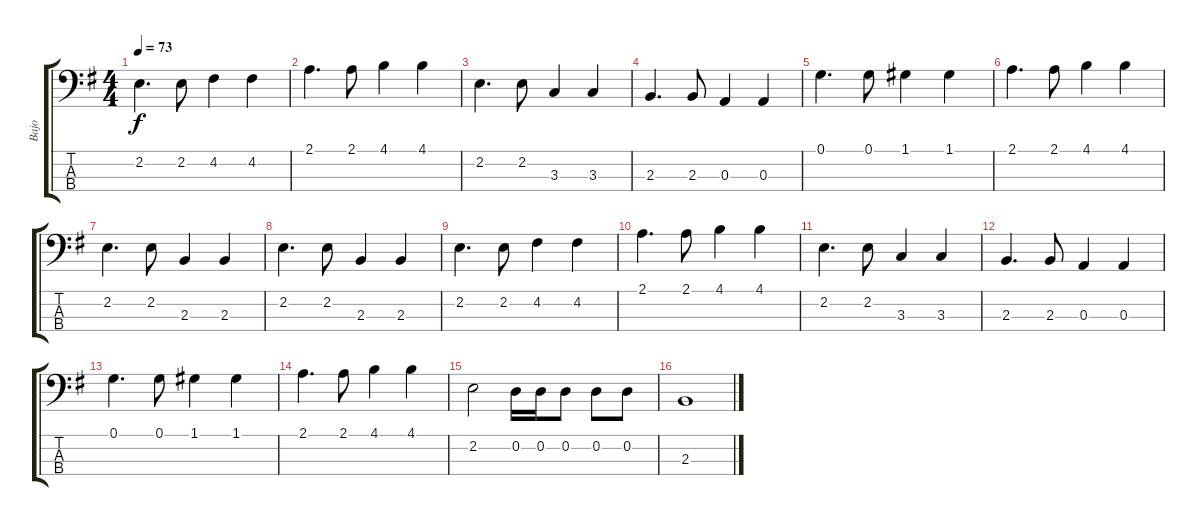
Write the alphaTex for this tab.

\track ("Bajo" "Bajo") {instrument electricbassfinger}
\staff {score tabs}
\tuning (G2 D2 A1 E1) {hide}
\ts (4 4)
\tempo 73
\clef f4
\ks eminor
2.2.4{d dy f} 2.2.8 4.2.4 4.2.4 |
2.1.4{d} 2.1.8 4.1.4 4.1.4 |
2.2.4{d} 2.2.8 3.3.4 3.3.4 |
2.3.4{d} 2.3.8 0.3.4 0.3.4 |
0.1.4{d} 0.1.8 1.1.4 1.1.4 |
2.1.4{d} 2.1.8 4.1.4 4.1.4 |
2.2.4{d} 2.2.8 2.3.4 2.3.4 |
2.2.4{d} 2.2.8 2.3.4 2.3.4 |
2.2.4{d} 2.2.8 4.2.4 4.2.4 |
2.1.4{d} 2.1.8 4.1.4 4.1.4 |
2.2.4{d} 2.2.8 3.3.4 3.3.4 |
2.3.4{d} 2.3.8 0.3.4 0.3.4 |
0.1.4{d} 0.1.8 1.1.4 1.1.4 |
2.1.4{d} 2.1.8 4.1.4 4.1.4 |
2.2.2 0.2.16 0.2.16 0.2.8 0.2.8 0.2.8 |
2.3.1
